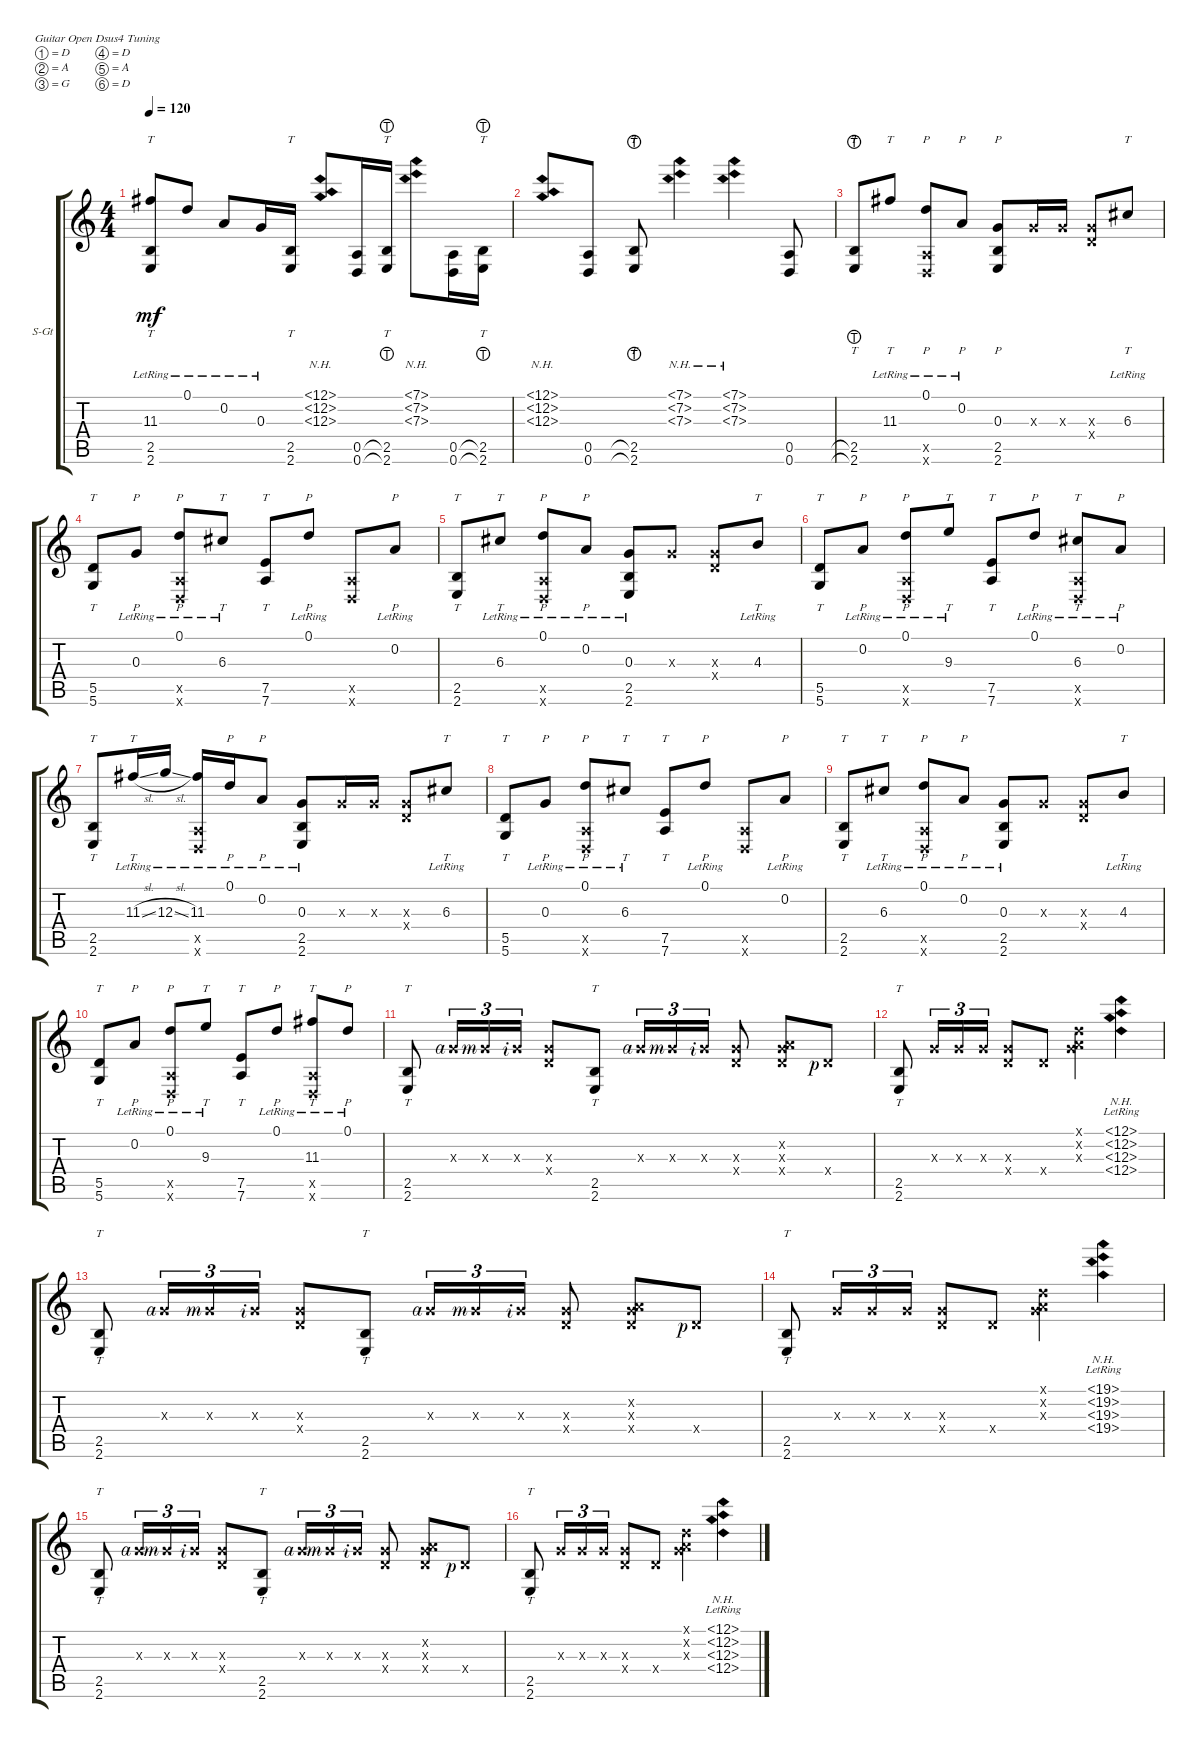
\defaultSystemsLayout 4
\bracketExtendMode groupsimilarinstruments
\firstSystemTrackNameOrientation horizontal
\otherSystemsTrackNameOrientation horizontal
\track ("Steel Guitar" "S-Gt") {instrument acousticguitarsteel}
\staff {score tabs}
\tuning (D4 A3 G3 D3 A2 D2)
\ts (4 4)
\tempo 120
\clef g2
\ks c
(2.5 2.6 11.3{lr}).8{tt dy mf} 0.1{lr}.8 0.2{lr}.8 0.3{lr}.16 (2.5 2.6).16{tt} (12.1{nh} 12.3{nh} 12.2{nh}).8 (0.6 0.5).16 (2.5{lht} 2.6{lht}).16{tt} (7.1{nh} 7.2{nh} 7.3{nh}).8 (0.6 0.5).16 (2.5{lht} 2.6{lht}).16{tt} |
(12.1{nh} 12.3{nh} 12.2{nh}).8 (0.6 0.5).8 (2.6{lht} 2.5{lht}).8{tt} (7.3{nh} 7.2{nh} 7.1{nh}).4 (7.1{nh} 7.2{nh} 7.3{nh}).4 (0.6 0.5).8 |
(2.6{lht} 2.5{lht}).8{tt} 11.3{lr}.8{tt} (0.1{lr} 0.5{x} 0.6{x}).8{p} 0.2{lr}.8{p} (0.3 2.6 2.5).8{p} 0.3{x}.16 0.3{x}.16 (0.3{x} 0.4{x}).8 6.3{lr}.8{tt} |
(5.6 5.5).8{tt} 0.3{lr}.8{p} (0.1{lr} 0.5{x} 0.6{x}).8{p} 6.3{lr}.8{tt} (7.5 7.6).8{tt} 0.1{lr}.8{p} (0.5{x} 0.6{x}).8 0.2{lr}.8{p} |
(2.6 2.5).8{tt} 6.3{lr}.8{tt} (0.1{lr} 0.5{x} 0.6{x}).8{p} 0.2{lr}.8{p} (0.3{lr} 2.6 2.5).8 0.3{x}.8 (0.3{x} 0.4{x}).8 4.3{lr}.8{tt} |
(5.6 5.5).8{tt} 0.2{lr}.8{p} (0.1{lr} 0.5{x} 0.6{x}).8{p} 9.3{lr}.8{tt} (7.5 7.6).8{tt} 0.1{lr}.8{p} (0.5{x} 0.6{x} 6.3{lr}).8{tt} 0.2{lr}.8{p} |
(2.6 2.5).8{tt} 11.3{sl lr}.16{tt} 12.3{sl lr}.16 (0.5{x} 0.6{x} 11.3{lr}).16 0.1{lr}.16{p} 0.2{lr}.8{p} (0.3{lr} 2.6 2.5).8 0.3{x}.16 0.3{x}.16 (0.3{x} 0.4{x}).8 6.3{lr}.8{tt} |
(5.6 5.5).8{tt} 0.3{lr}.8{p} (0.1{lr} 0.5{x} 0.6{x}).8{p} 6.3{lr}.8{tt} (7.5 7.6).8{tt} 0.1{lr}.8{p} (0.5{x} 0.6{x}).8 0.2{lr}.8{p} |
(2.6 2.5).8{tt} 6.3{lr}.8{tt} (0.1{lr} 0.5{x} 0.6{x}).8{p} 0.2{lr}.8{p} (0.3{lr} 2.6 2.5).8 0.3{x}.8 (0.3{x} 0.4{x}).8 4.3{lr}.8{tt} |
(5.6 5.5).8{tt} 0.2{lr}.8{p} (0.1{lr} 0.5{x} 0.6{x}).8{p} 9.3{lr}.8{tt} (7.5 7.6).8{tt} 0.1{lr}.8{p} (0.5{x} 0.6{x} 11.3{lr}).8{tt} 0.1{lr}.8{p} |
(2.6 2.5).8{tt} 0.3{x rf 4}.16{tu (3 2)} 0.3{x rf 3}.16{tu (3 2)} 0.3{x rf 2}.16{tu (3 2)} (0.3{x} 0.4{x}).8 (2.5 2.6).8{tt} 0.3{x rf 4}.16{tu (3 2)} 0.3{x rf 3}.16{tu (3 2)} 0.3{x rf 2}.16{tu (3 2)} (0.3{x} 0.4{x}).8 (0.2{x} 0.3{x} 0.4{x}).8 0.4{x rf 1}.8 |
(2.6 2.5).8{tt} 0.3{x}.16{tu (3 2)} 0.3{x}.16{tu (3 2)} 0.3{x}.16{tu (3 2)} (0.3{x} 0.4{x}).8 0.4{x}.8 (0.3{x} 0.2{x} 0.1{x}).4 (12.3{nh lr} 12.2{nh lr} 12.1{nh lr} 12.4{nh lr}).4 |
(2.6 2.5).8{tt} 0.3{x rf 4}.16{tu (3 2)} 0.3{x rf 3}.16{tu (3 2)} 0.3{x rf 2}.16{tu (3 2)} (0.3{x} 0.4{x}).8 (2.5 2.6).8{tt} 0.3{x rf 4}.16{tu (3 2)} 0.3{x rf 3}.16{tu (3 2)} 0.3{x rf 2}.16{tu (3 2)} (0.3{x} 0.4{x}).8 (0.2{x} 0.3{x} 0.4{x}).8 0.4{x rf 1}.8 |
(2.6 2.5).8{tt} 0.3{x}.16{tu (3 2)} 0.3{x}.16{tu (3 2)} 0.3{x}.16{tu (3 2)} (0.3{x} 0.4{x}).8 0.4{x}.8 (0.3{x} 0.2{x} 0.1{x}).4 (19.3{nh lr} 19.2{nh lr} 19.1{nh lr} 19.4{nh lr}).4 |
(2.6 2.5).8{tt} 0.3{x rf 4}.16{tu (3 2)} 0.3{x rf 3}.16{tu (3 2)} 0.3{x rf 2}.16{tu (3 2)} (0.3{x} 0.4{x}).8 (2.5 2.6).8{tt} 0.3{x rf 4}.16{tu (3 2)} 0.3{x rf 3}.16{tu (3 2)} 0.3{x rf 2}.16{tu (3 2)} (0.3{x} 0.4{x}).8 (0.2{x} 0.3{x} 0.4{x}).8 0.4{x rf 1}.8 |
(2.6 2.5).8{tt} 0.3{x}.16{tu (3 2)} 0.3{x}.16{tu (3 2)} 0.3{x}.16{tu (3 2)} (0.3{x} 0.4{x}).8 0.4{x}.8 (0.3{x} 0.2{x} 0.1{x}).4 (12.3{nh lr} 12.2{nh lr} 12.1{nh lr} 12.4{nh lr}).4
